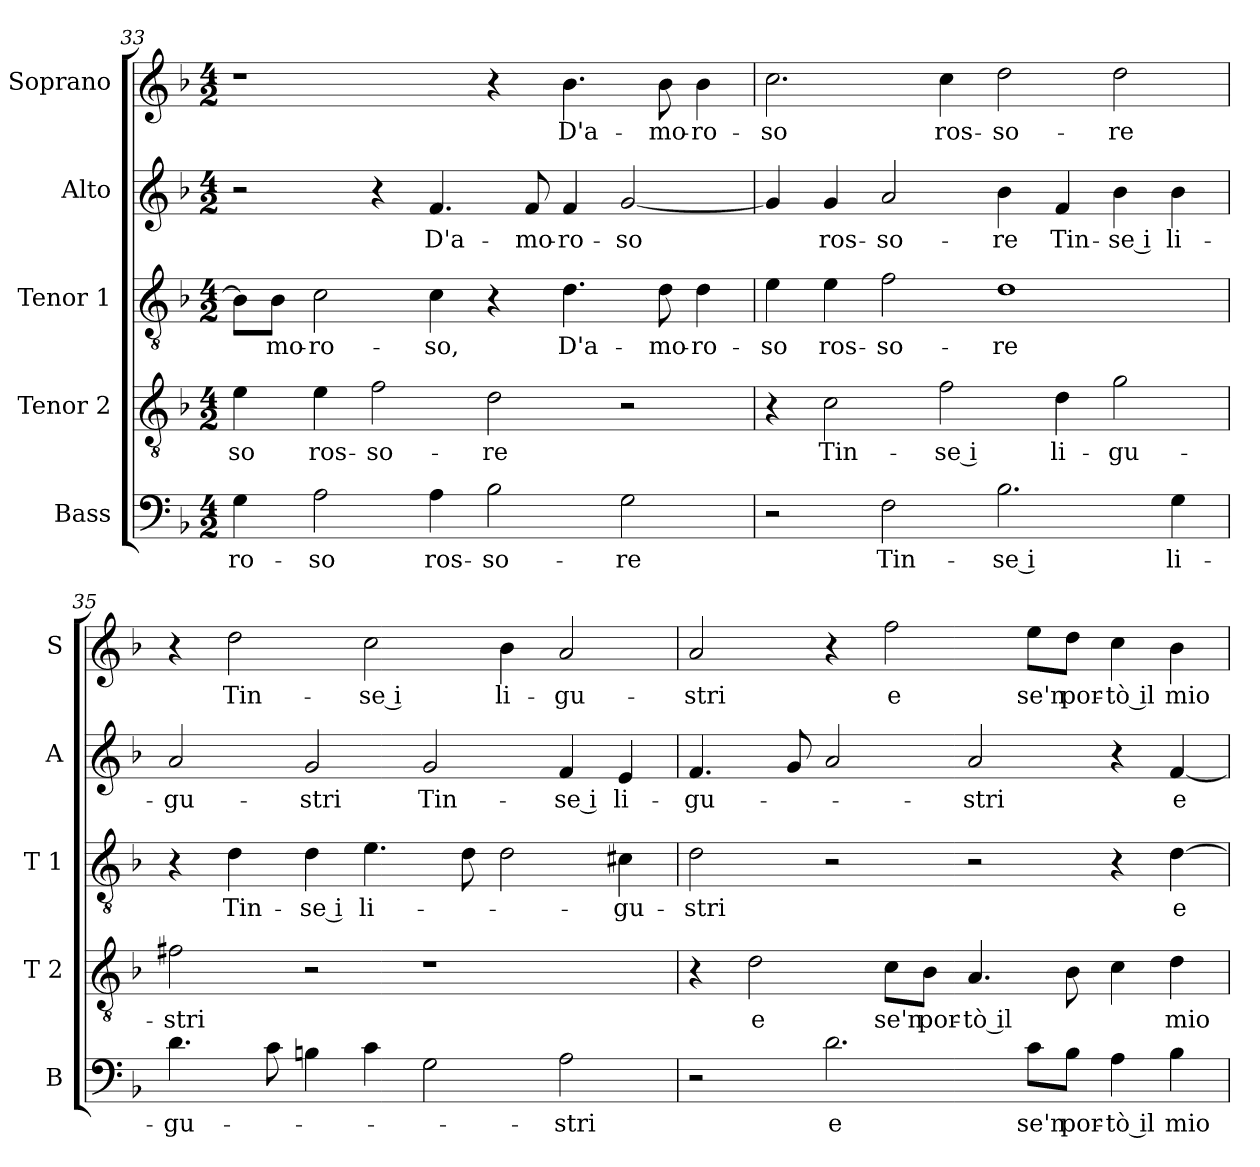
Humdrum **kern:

**kern	**text	**kern	**text	**kern	**text	**kern	**text	**kern	**text
*part5	*part5	*part4	*part4	*part3	*part3	*part2	*part2	*part1	*part1
*staff5	*staff5	*staff4	*staff4	*staff3	*staff3	*staff2	*staff2	*staff1	*staff1
*I"Bass	*	*I"Tenor 2	*	*I"Tenor 1	*	*I"Alto	*	*I"Soprano	*
*I'B	*	*I'T 2	*	*I'T 1	*	*I'A	*	*I'S	*
*clefF4	*	*clefGv2	*	*clefGv2	*	*clefG2	*	*clefG2	*
*k[b-]	*	*k[b-]	*	*k[b-]	*	*k[b-]	*	*k[b-]	*
*F:	*	*F:	*	*F:	*	*F:	*	*F:	*
*M4/2	*	*M4/2	*	*M4/2	*	*M4/2	*	*M4/2	*
=33	=33	=33	=33	=33	=33	=33	=33	=33	=33
!	!LO:LY:b	!	!	!	!	!	!	!	!
!	!	!	!LO:LY:b	!	!	!	!	!	!
4G\	-ro-	4e\	-so	8B-\L]	.	2r	.	1r	.
!	!	!	!	!	!LO:LY:b	!	!	!	!
.	.	.	.	8B-\J	-mo-	.	.	.	.
!	!LO:LY:b	!	!	!	!	!	!	!	!
!	!	!	!LO:LY:b	!	!	!	!	!	!
!	!	!	!	!	!LO:LY:b	!	!	!	!
2A\	-so	4e\	ros-	2c\	-ro-	.	.	.	.
!	!	!	!LO:LY:b	!	!	!	!	!	!
.	.	2f\	-so-	.	.	4r	.	.	.
!	!LO:LY:b	!	!	!	!	!	!	!	!
!	!	!	!	!	!LO:LY:b	!	!	!	!
!	!	!	!	!	!	!	!LO:LY:b	!	!
4A\	ros-	.	.	4c\	-so,	4.f/	D'a-	.	.
!	!LO:LY:b	!	!	!	!	!	!	!	!
!	!	!	!LO:LY:b	!	!	!	!	!	!
2B-\	-so-	2d\	-re	4r	.	.	.	4r	.
!	!	!	!	!	!	!	!LO:LY:b	!	!
.	.	.	.	.	.	8f/	-mo-	.	.
!	!	!	!	!	!LO:LY:b	!	!	!	!
!	!	!	!	!	!	!	!LO:LY:b	!	!
!	!	!	!	!	!	!	!	!	!LO:LY:b
.	.	.	.	4.d\	D'a-	4f/	-ro-	4.b-\	D'a-
!	!LO:LY:b	!	!	!	!	!	!	!	!
!	!	!	!	!	!	!	!LO:LY:b	!	!
2G\	-re	2r	.	.	.	[2g/	-so	.	.
!	!	!	!	!	!LO:LY:b	!	!	!	!
!	!	!	!	!	!	!	!	!	!LO:LY:b
.	.	.	.	8d\	-mo-	.	.	8b-\	-mo-
!	!	!	!	!	!LO:LY:b	!	!	!	!
!	!	!	!	!	!	!	!	!	!LO:LY:b
.	.	.	.	4d\	-ro-	.	.	4b-\	-ro-
=34	=34	=34	=34	=34	=34	=34	=34	=34	=34
!	!	!	!	!	!LO:LY:b	!	!	!	!
!	!	!	!	!	!	!	!	!	!LO:LY:b
2r	.	4r	.	4e\	-so	4g/]	.	2.cc\	-so
!	!	!	!LO:LY:b	!	!	!	!	!	!
!	!	!	!	!	!LO:LY:b	!	!	!	!
!	!	!	!	!	!	!	!LO:LY:b	!	!
.	.	2c\	Tin-	4e\	ros-	4g/	ros-	.	.
!	!LO:LY:b	!	!	!	!	!	!	!	!
!	!	!	!	!	!LO:LY:b	!	!	!	!
!	!	!	!	!	!	!	!LO:LY:b	!	!
2F\	Tin-	.	.	2f\	-so-	2a/	-so-	.	.
!	!	!	!LO:LY:b	!	!	!	!	!	!
!	!	!	!	!	!	!	!	!	!LO:LY:b
.	.	2f\	-se i	.	.	.	.	4cc\	ros-
!	!LO:LY:b	!	!	!	!	!	!	!	!
!	!	!	!	!	!LO:LY:b	!	!	!	!
!	!	!	!	!	!	!	!LO:LY:b	!	!
!	!	!	!	!	!	!	!	!	!LO:LY:b
2.B-\	-se i	.	.	1d	-re	4b-\	-re	2dd\	-so-
!	!	!	!LO:LY:b	!	!	!	!	!	!
!	!	!	!	!	!	!	!LO:LY:b	!	!
.	.	4d\	li-	.	.	4f/	Tin-	.	.
!	!	!	!LO:LY:b	!	!	!	!	!	!
!	!	!	!	!	!	!	!LO:LY:b	!	!
!	!	!	!	!	!	!	!	!	!LO:LY:b
.	.	2g\	-gu-	.	.	4b-\	-se i	2dd\	-re
!	!LO:LY:b	!	!	!	!	!	!	!	!
!	!	!	!	!	!	!	!LO:LY:b	!	!
4G\	li-	.	.	.	.	4b-\	li-	.	.
!!LO:PB:g=z
=35	=35	=35	=35	=35	=35	=35	=35	=35	=35
!	!LO:LY:b	!	!	!	!	!	!	!	!
!	!	!	!LO:LY:b	!	!	!	!	!	!
!	!	!	!	!	!	!	!LO:LY:b	!	!
4.d\	-gu-	2f#X\	-stri	4r	.	2a/	-gu-	4r	.
!	!	!	!	!	!LO:LY:b	!	!	!	!
!	!	!	!	!	!	!	!	!	!LO:LY:b
.	.	.	.	4d\	Tin-	.	.	2dd\	Tin-
8c\	.	.	.	.	.	.	.	.	.
!	!	!	!	!	!LO:LY:b	!	!	!	!
!	!	!	!	!	!	!	!LO:LY:b	!	!
4Bn\	.	2r	.	4d\	-se i	2g/	-stri	.	.
!	!	!	!	!	!LO:LY:b	!	!	!	!
!	!	!	!	!	!	!	!	!	!LO:LY:b
4c\	.	.	.	4.e\	li-	.	.	2cc\	-se i
!	!	!	!	!	!	!	!LO:LY:b	!	!
2G\	.	1r	.	.	.	2g/	Tin-	.	.
.	.	.	.	8d\	.	.	.	.	.
!	!	!	!	!	!	!	!	!	!LO:LY:b
.	.	.	.	2d\	.	.	.	4b-\	li-
!	!LO:LY:b	!	!	!	!	!	!	!	!
!	!	!	!	!	!	!	!LO:LY:b	!	!
!	!	!	!	!	!	!	!	!	!LO:LY:b
2A\	-stri	.	.	.	.	4f/	-se i	2a/	-gu-
!	!	!	!	!	!LO:LY:b	!	!	!	!
!	!	!	!	!	!	!	!LO:LY:b	!	!
.	.	.	.	4c#X\	-gu-	4e/	li-	.	.
=36	=36	=36	=36	=36	=36	=36	=36	=36	=36
!	!	!	!	!	!LO:LY:b	!	!	!	!
!	!	!	!	!	!	!	!LO:LY:b	!	!
!	!	!	!	!	!	!	!	!	!LO:LY:b
2r	.	4r	.	2d\	-stri	4.f/	-gu-	2a/	-stri
!	!	!	!LO:LY:b	!	!	!	!	!	!
.	.	2d\	e	.	.	.	.	.	.
.	.	.	.	.	.	8g/	.	.	.
!	!LO:LY:b	!	!	!	!	!	!	!	!
2.d\	e	.	.	2r	.	2a/	.	4r	.
!	!	!	!LO:LY:b	!	!	!	!	!	!
!	!	!	!	!	!	!	!	!	!LO:LY:b
.	.	8c\L	se'n	.	.	.	.	2ff\	e
!	!	!	!LO:LY:b	!	!	!	!	!	!
.	.	8B-\J	por-	.	.	.	.	.	.
!	!	!	!LO:LY:b	!	!	!	!	!	!
!	!	!	!	!	!	!	!LO:LY:b	!	!
.	.	4.A/	-tò il	2r	.	2a/	-stri	.	.
!	!LO:LY:b	!	!	!	!	!	!	!	!
!	!	!	!	!	!	!	!	!	!LO:LY:b
8c\L	se'n	.	.	.	.	.	.	8ee\L	se'n
!	!LO:LY:b	!	!	!	!	!	!	!	!
!	!	!	!	!	!	!	!	!	!LO:LY:b
8B-\J	por-	8B-\	.	.	.	.	.	8dd\J	por-
!	!LO:LY:b	!	!	!	!	!	!	!	!
!	!	!	!	!	!	!	!	!	!LO:LY:b
4A\	-tò il	4c\	.	4r	.	4r	.	4cc\	-tò il
!	!LO:LY:b	!	!	!	!	!	!	!	!
!	!	!	!LO:LY:b	!	!	!	!	!	!
!	!	!	!	!	!LO:LY:b	!	!	!	!
!	!	!	!	!	!	!	!LO:LY:b	!	!
!	!	!	!	!	!	!	!	!	!LO:LY:b
4B-\	mio	4d\	mio	[4d\	e	[4f/	e	4b-\	mio
=	=	=	=	=	=	=	=	=	=
*-	*-	*-	*-	*-	*-	*-	*-	*-	*-
